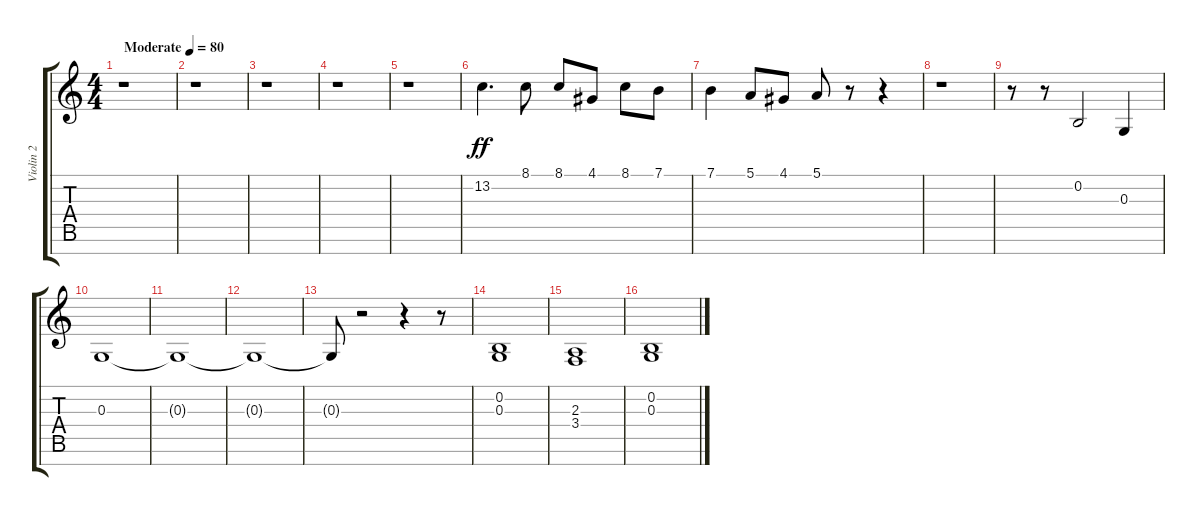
\track ("Violin 2" "Violin 2") {instrument violin}
\staff {score tabs}
\tuning (E4 B3 G3 D3 A2 E2 B1) {hide}
\ts (4 4)
\tempo (80 "Moderate")
\clef g2
\ks c
r.1{dy ff instrument violin} |
r.1 |
r.1 |
r.1 |
r.1 |
13.2.4{d} 8.1.8 8.1.8 4.1.8 8.1.8 7.1.8 |
7.1.4 5.1.8 4.1.8 5.1.8 r.8 r.4 |
r.1 |
r.8 r.8 0.2.2 0.3.4 |
0.3.1{volume 6} |
0.3{t}.1 |
0.3{t}.1{volume 13} |
0.3{t}.8 r.2 r.4 r.8 |
(0.2 0.3).1{volume 11} |
(2.3 3.4).1 |
(0.2 0.3).1
